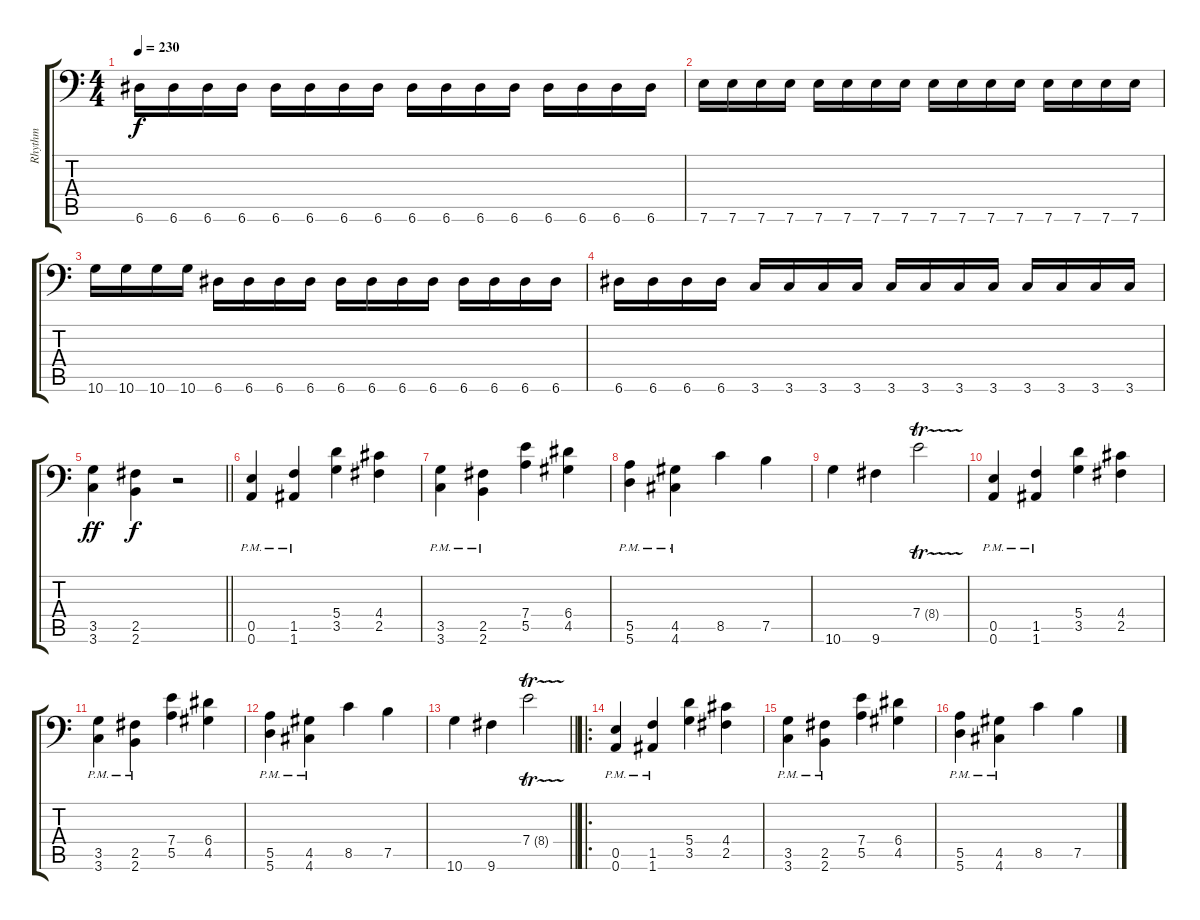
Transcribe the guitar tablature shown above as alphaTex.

\track ("Rhythm" "Rhythm") {instrument distortionguitar}
\staff {score tabs}
\tuning (B3 Gb3 D3 A2 E2 A1) {hide}
\ts (4 4)
\tempo 230
\clef f4
\ks c
6.6.16{dy f} 6.6.16 6.6.16 6.6.16 6.6.16 6.6.16 6.6.16 6.6.16 6.6.16 6.6.16 6.6.16 6.6.16 6.6.16 6.6.16 6.6.16 6.6.16 |
7.6.16 7.6.16 7.6.16 7.6.16 7.6.16 7.6.16 7.6.16 7.6.16 7.6.16 7.6.16 7.6.16 7.6.16 7.6.16 7.6.16 7.6.16 7.6.16 |
10.6.16 10.6.16 10.6.16 10.6.16 6.6.16 6.6.16 6.6.16 6.6.16 6.6.16 6.6.16 6.6.16 6.6.16 6.6.16 6.6.16 6.6.16 6.6.16 |
6.6.16 6.6.16 6.6.16 6.6.16 3.6.16 3.6.16 3.6.16 3.6.16 3.6.16 3.6.16 3.6.16 3.6.16 3.6.16 3.6.16 3.6.16 3.6.16 |
\barLineRight lightlight
(3.5 3.6).4{dy ff} (2.5 2.6).4{dy f} r.2 |
(0.5{pm} 0.6{pm}).4 (1.5{pm} 1.6{pm}).4 (5.4 3.5).4 (4.4 2.5).4 |
(3.5{pm} 3.6{pm}).4 (2.5{pm} 2.6{pm}).4 (7.4 5.5).4 (6.4 4.5).4 |
(5.5{pm} 5.6{pm}).4 (4.5{pm} 4.6{pm}).4 8.5.4 7.5.4 |
10.6.4 9.6.4 7.4{tr (8 16)}.2 |
(0.5{pm} 0.6{pm}).4 (1.5{pm} 1.6{pm}).4 (5.4 3.5).4 (4.4 2.5).4 |
(3.5{pm} 3.6{pm}).4 (2.5{pm} 2.6{pm}).4 (7.4 5.5).4 (6.4 4.5).4 |
(5.5{pm} 5.6{pm}).4 (4.5{pm} 4.6{pm}).4 8.5.4 7.5.4 |
\barLineRight lightlight
10.6.4 9.6.4 7.4{tr (8 16)}.2 |
\ro
(0.5{pm} 0.6{pm}).4 (1.5{pm} 1.6{pm}).4 (5.4 3.5).4 (4.4 2.5).4 |
(3.5{pm} 3.6{pm}).4 (2.5{pm} 2.6{pm}).4 (7.4 5.5).4 (6.4 4.5).4 |
(5.5{pm} 5.6{pm}).4 (4.5{pm} 4.6{pm}).4 8.5.4 7.5.4
